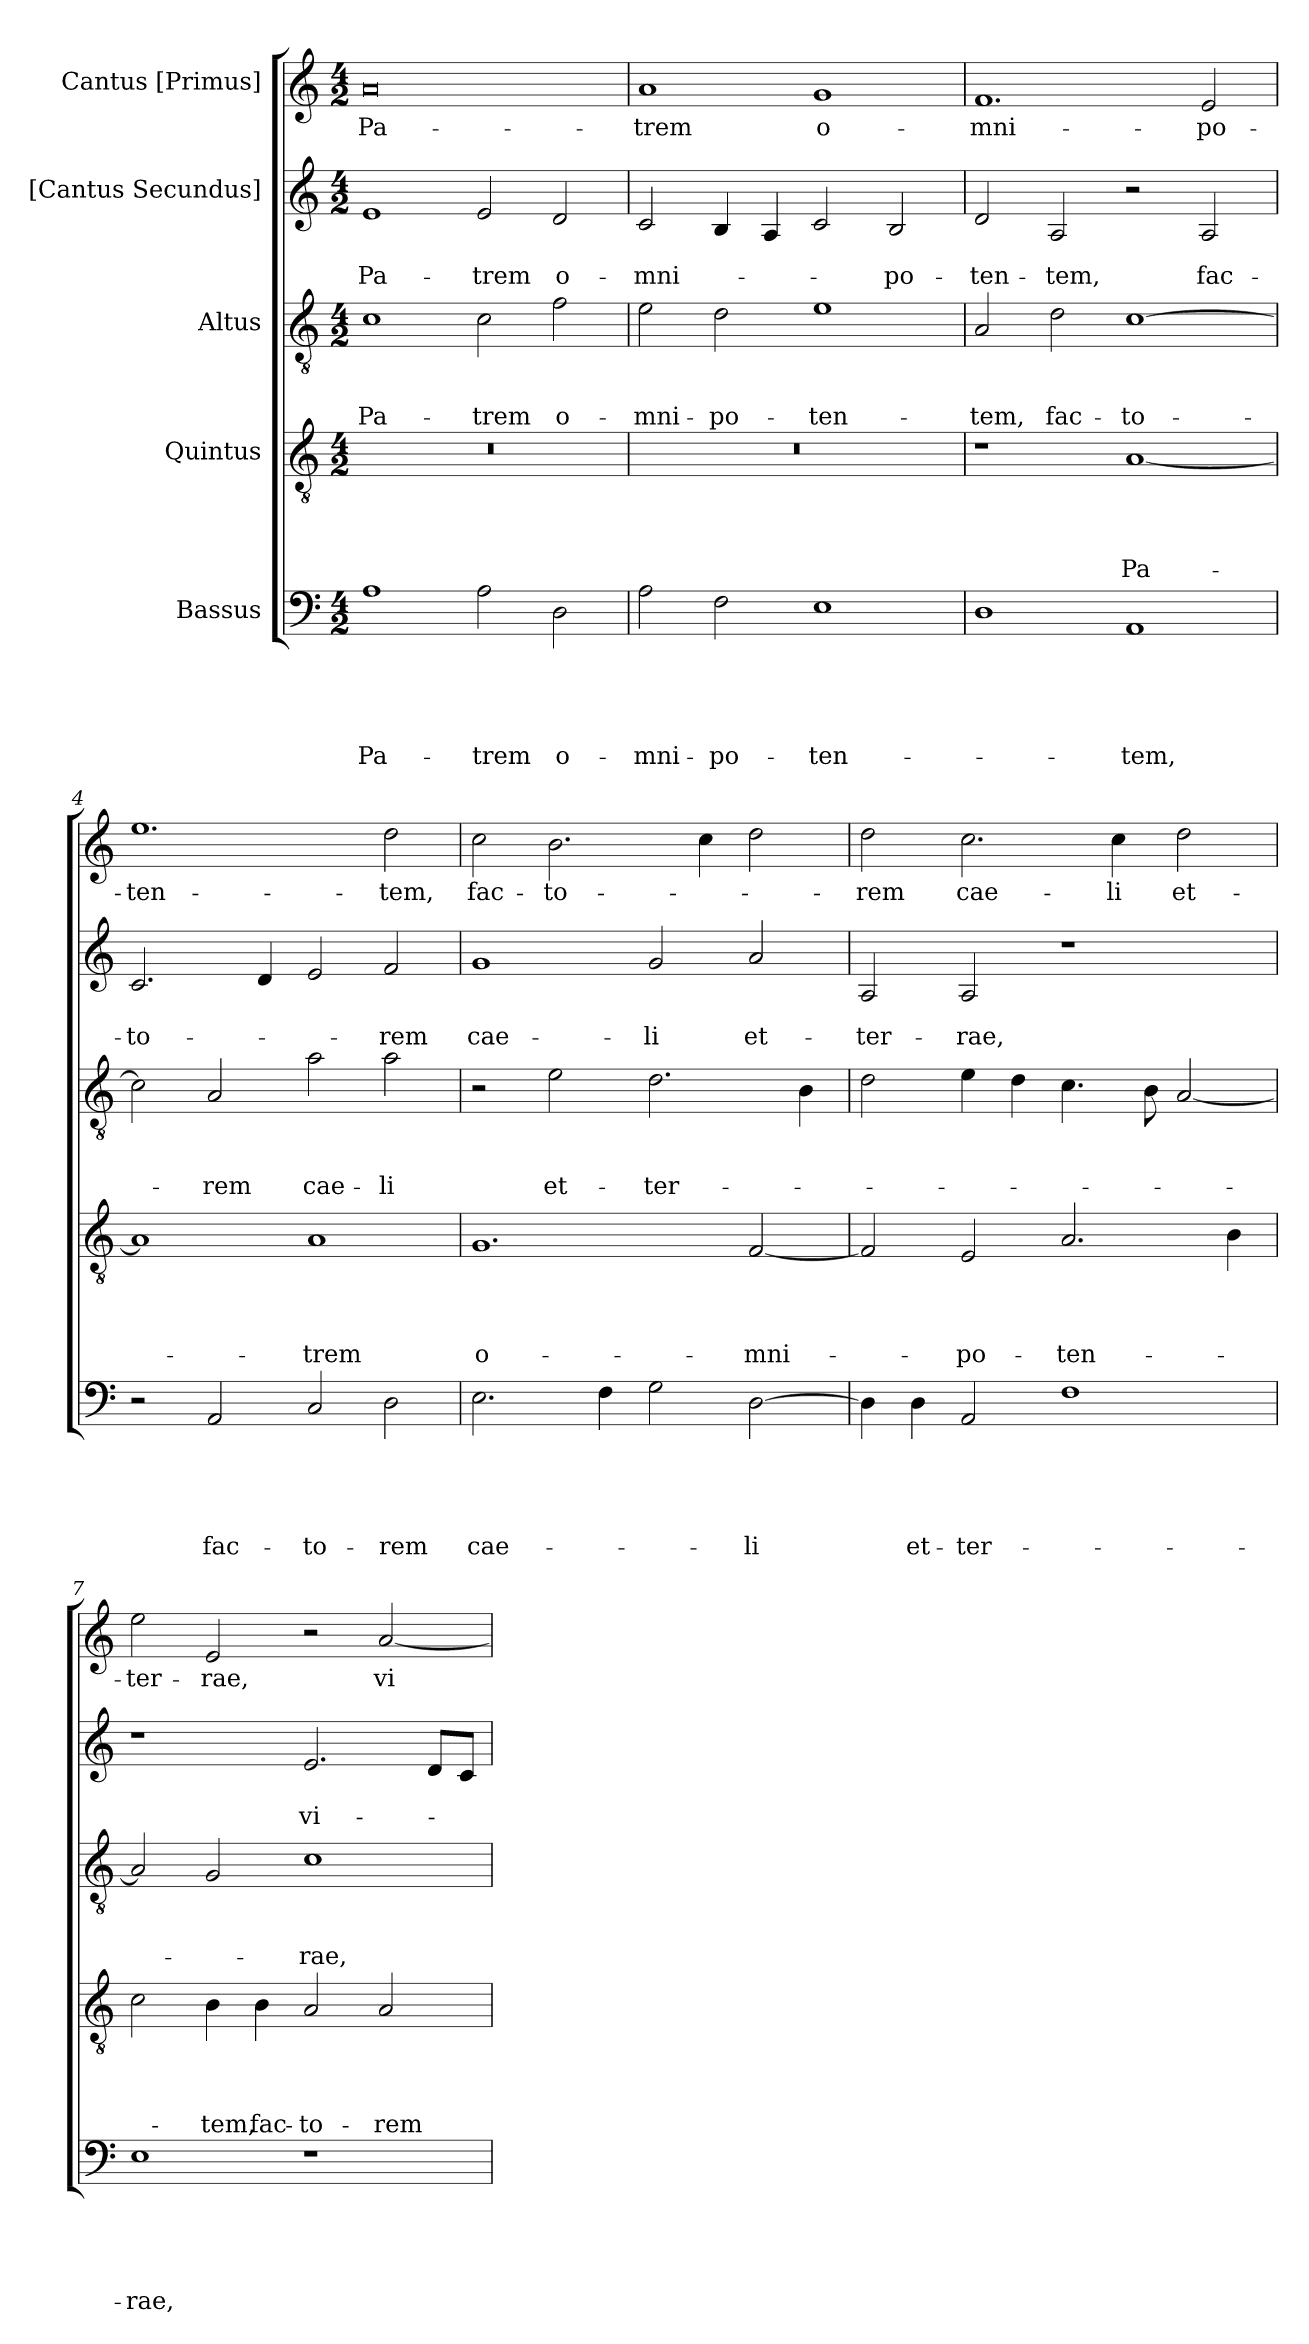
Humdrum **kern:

**kern	**text	**text	**text	**text	**text	**kern	**text	**text	**text	**text	**kern	**text	**text	**text	**kern	**text	**text	**kern	**text
*part5	*part5	*part5	*part5	*part5	*part5	*part4	*part4	*part4	*part4	*part4	*part3	*part3	*part3	*part3	*part2	*part2	*part2	*part1	*part1
*staff5	*staff5	*staff5	*staff5	*staff5	*staff5	*staff4	*staff4	*staff4	*staff4	*staff4	*staff3	*staff3	*staff3	*staff3	*staff2	*staff2	*staff2	*staff1	*staff1
*I"Bassus	*	*	*	*	*	*I"Quintus	*	*	*	*	*I"Altus	*	*	*	*I"[Cantus Secundus]	*	*	*I"Cantus [Primus]	*
*clefF4	*	*	*	*	*	*clefGv2	*	*	*	*	*clefGv2	*	*	*	*clefG2	*	*	*clefG2	*
*k[]	*	*	*	*	*	*k[]	*	*	*	*	*k[]	*	*	*	*k[]	*	*	*k[]	*
*M4/2	*	*	*	*	*	*M4/2	*	*	*	*	*M4/2	*	*	*	*M4/2	*	*	*M4/2	*
=1	=1	=1	=1	=1	=1	=1	=1	=1	=1	=1	=1	=1	=1	=1	=1	=1	=1	=1	=1
1A\	.	.	.	.	Pa-	0r	.	.	.	.	1c\	.	.	Pa-	1e/	.	Pa-	0a/	Pa-
2A\	.	.	.	.	-trem	.	.	.	.	.	2c\	.	.	-trem	2e/	.	-trem	.	.
2D\	.	.	.	.	o-	.	.	.	.	.	2f\	.	.	o-	2d/	.	o-	.	.
=2	=2	=2	=2	=2	=2	=2	=2	=2	=2	=2	=2	=2	=2	=2	=2	=2	=2	=2	=2
2A\	.	.	.	.	-mni-	0r	.	.	.	.	2e\	.	.	-mni-	2c/	.	-mni-	1a/	-trem
2F\	.	.	.	.	-po-	.	.	.	.	.	2d\	.	.	-po-	4B/	.	.	.	.
.	.	.	.	.	.	.	.	.	.	.	.	.	.	.	4A/	.	.	.	.
1E\	.	.	.	.	-ten-	.	.	.	.	.	1e\	.	.	-ten-	2c/	.	.	1g/	o-
.	.	.	.	.	.	.	.	.	.	.	.	.	.	.	2B/	.	-po-	.	.
=3	=3	=3	=3	=3	=3	=3	=3	=3	=3	=3	=3	=3	=3	=3	=3	=3	=3	=3	=3
1D\	.	.	.	.	.	1r	.	.	.	.	2A/	.	.	-tem,	2d/	.	-ten-	1.f/	-mni-
.	.	.	.	.	.	.	.	.	.	.	2d\	.	.	fac-	2A/	.	-tem,	.	.
1AA/	.	.	.	.	-tem,	[1A/	.	.	.	Pa-	[1c\	.	.	-to-	2r	.	.	.	.
.	.	.	.	.	.	.	.	.	.	.	.	.	.	.	2A/	.	fac-	2e/	-po-
=4	=4	=4	=4	=4	=4	=4	=4	=4	=4	=4	=4	=4	=4	=4	=4	=4	=4	=4	=4
2r	.	.	.	.	.	1A/]	.	.	.	.	2c\]	.	.	.	2.c/	.	-to-	1.ee\	-ten-
2AA/	.	.	.	.	fac-	.	.	.	.	.	2A/	.	.	-rem	.	.	.	.	.
.	.	.	.	.	.	.	.	.	.	.	.	.	.	.	4d/	.	.	.	.
2C/	.	.	.	.	-to-	1A/	.	.	.	-trem	2a\	.	.	cae-	2e/	.	.	.	.
2D\	.	.	.	.	-rem	.	.	.	.	.	2a\	.	.	-li	2f/	.	-rem	2dd\	-tem,
=5	=5	=5	=5	=5	=5	=5	=5	=5	=5	=5	=5	=5	=5	=5	=5	=5	=5	=5	=5
2.E\	.	.	.	.	cae-	1.G/	.	.	.	o-	2r	.	.	.	1g/	.	cae-	2cc\	fac-
.	.	.	.	.	.	.	.	.	.	.	2e\	.	.	et-	.	.	.	2.b\	-to-
4F\	.	.	.	.	.	.	.	.	.	.	.	.	.	.	.	.	.	.	.
2G\	.	.	.	.	.	.	.	.	.	.	2.d\	.	.	ter-	2g/	.	-li	.	.
.	.	.	.	.	.	.	.	.	.	.	.	.	.	.	.	.	.	4cc\	.
[2D\	.	.	.	.	-li	[2F/	.	.	.	-mni-	.	.	.	.	2a/	.	et-	2dd\	.
.	.	.	.	.	.	.	.	.	.	.	4B\	.	.	.	.	.	.	.	.
=6	=6	=6	=6	=6	=6	=6	=6	=6	=6	=6	=6	=6	=6	=6	=6	=6	=6	=6	=6
4D\]	.	.	.	.	.	2F/]	.	.	.	.	2d\	.	.	.	2A/	.	ter-	2dd\	-rem
4D\	.	.	.	.	et-	.	.	.	.	.	.	.	.	.	.	.	.	.	.
2AA/	.	.	.	.	ter-	2E/	.	.	.	-po-	4e\	.	.	.	2A/	.	-rae,	2.cc\	cae-
.	.	.	.	.	.	.	.	.	.	.	4d\	.	.	.	.	.	.	.	.
1F\	.	.	.	.	.	2.A/	.	.	.	-ten-	4.c\	.	.	.	1r	.	.	.	.
.	.	.	.	.	.	.	.	.	.	.	.	.	.	.	.	.	.	4cc\	-li
.	.	.	.	.	.	.	.	.	.	.	8B\	.	.	.	.	.	.	.	.
.	.	.	.	.	.	.	.	.	.	.	[2A/	.	.	.	.	.	.	2dd\	et-
.	.	.	.	.	.	4B\	.	.	.	.	.	.	.	.	.	.	.	.	.
=7	=7	=7	=7	=7	=7	=7	=7	=7	=7	=7	=7	=7	=7	=7	=7	=7	=7	=7	=7
1E\	.	.	.	.	-rae,	2c\	.	.	.	.	2A/]	.	.	.	1r	.	.	2ee\	ter-
.	.	.	.	.	.	4B\	.	.	.	-tem,	2G/	.	.	.	.	.	.	2e/	-rae,
.	.	.	.	.	.	4B\	.	.	.	fac-	.	.	.	.	.	.	.	.	.
1r	.	.	.	.	.	2A/	.	.	.	-to-	1c\	.	.	-rae,	2.e/	.	vi-	2r	.
.	.	.	.	.	.	2A/	.	.	.	-rem	.	.	.	.	.	.	.	[2a/	vi-
.	.	.	.	.	.	.	.	.	.	.	.	.	.	.	8d/L	.	.	.	.
.	.	.	.	.	.	.	.	.	.	.	.	.	.	.	8c/J	.	.	.	.
=	=	=	=	=	=	=	=	=	=	=	=	=	=	=	=	=	=	=	=
*-	*-	*-	*-	*-	*-	*-	*-	*-	*-	*-	*-	*-	*-	*-	*-	*-	*-	*-	*-
